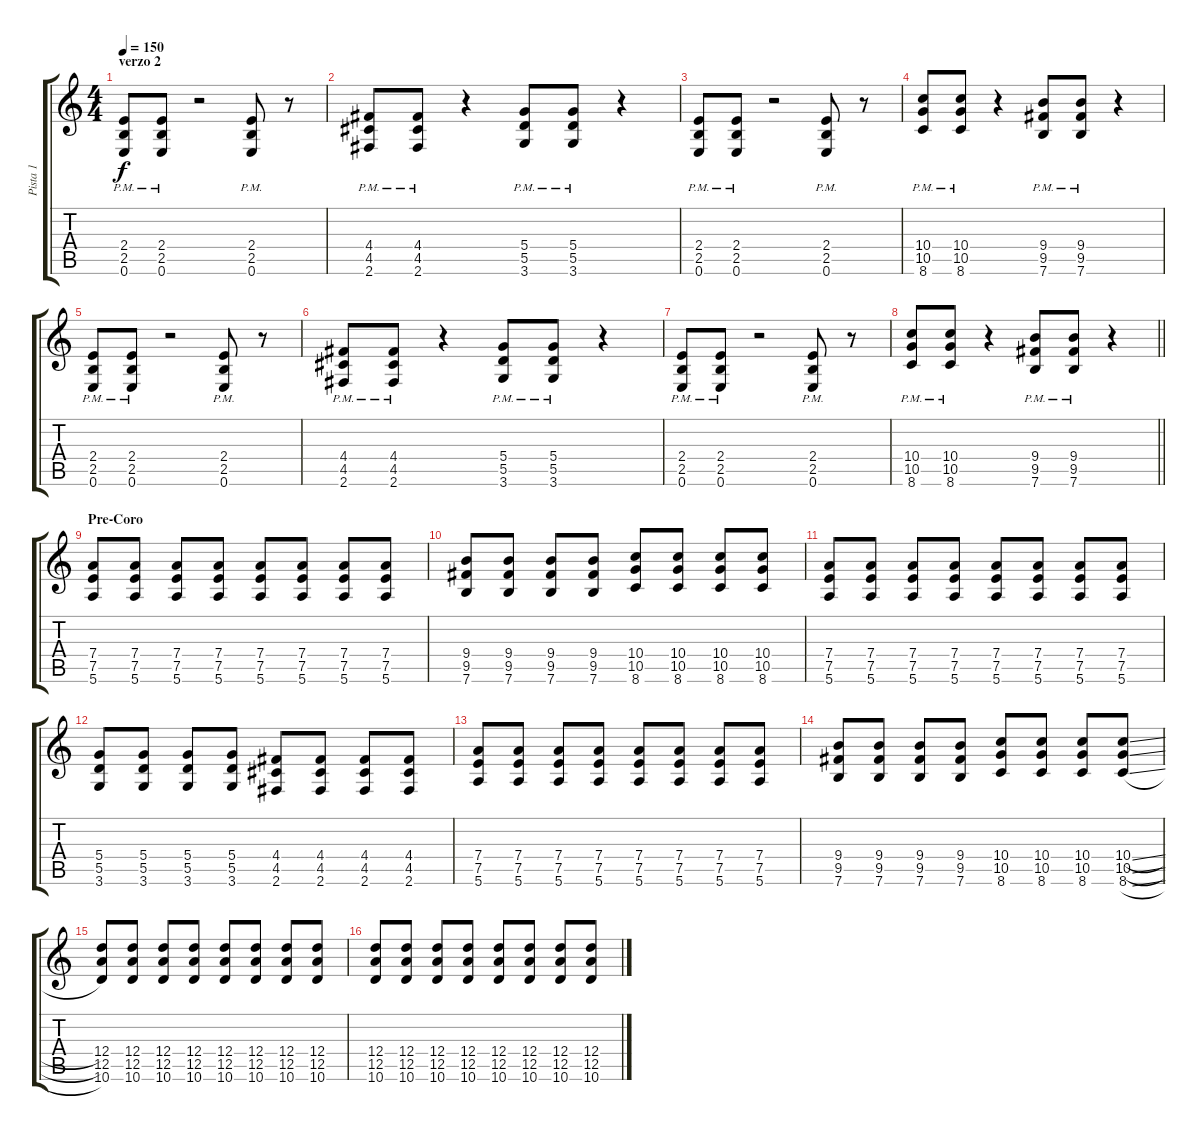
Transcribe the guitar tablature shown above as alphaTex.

\track ("Pista 1" "Pista 1") {instrument distortionguitar}
\staff {score tabs}
\tuning (E4 B3 G3 D3 A2 E2) {hide}
\ts (4 4)
\section ("" "verzo 2")
\tempo 150
\clef g2
\ks c
(2.4{pm} 2.5{pm} 0.6{pm}).8{dy f} (2.4{pm} 2.5{pm} 0.6{pm}).8 r.2 (2.4{pm} 2.5{pm} 0.6{pm}).8 r.8 |
(4.4{pm} 4.5{pm} 2.6{pm}).8 (4.4{pm} 4.5{pm} 2.6{pm}).8 r.4 (5.4{pm} 5.5{pm} 3.6{pm}).8 (5.4{pm} 5.5{pm} 3.6{pm}).8 r.4 |
(2.4{pm} 2.5{pm} 0.6{pm}).8 (2.4{pm} 2.5{pm} 0.6{pm}).8 r.2 (2.4{pm} 2.5{pm} 0.6{pm}).8 r.8 |
(10.4{pm} 10.5{pm} 8.6{pm}).8 (10.4{pm} 10.5{pm} 8.6{pm}).8 r.4 (9.4{pm} 9.5{pm} 7.6{pm}).8 (9.4{pm} 9.5{pm} 7.6{pm}).8 r.4 |
(2.4{pm} 2.5{pm} 0.6{pm}).8 (2.4{pm} 2.5{pm} 0.6{pm}).8 r.2 (2.4{pm} 2.5{pm} 0.6{pm}).8 r.8 |
(4.4{pm} 4.5{pm} 2.6{pm}).8 (4.4{pm} 4.5{pm} 2.6{pm}).8 r.4 (5.4{pm} 5.5{pm} 3.6{pm}).8 (5.4{pm} 5.5{pm} 3.6{pm}).8 r.4 |
(2.4{pm} 2.5{pm} 0.6{pm}).8 (2.4{pm} 2.5{pm} 0.6{pm}).8 r.2 (2.4{pm} 2.5{pm} 0.6{pm}).8 r.8 |
\barLineRight lightlight
(10.4{pm} 10.5{pm} 8.6{pm}).8 (10.4{pm} 10.5{pm} 8.6{pm}).8 r.4 (9.4{pm} 9.5{pm} 7.6{pm}).8 (9.4{pm} 9.5{pm} 7.6{pm}).8 r.4 |
\section ("" "Pre-Coro")
(7.4 7.5 5.6).8 (7.4 7.5 5.6).8 (7.4 7.5 5.6).8 (7.4 7.5 5.6).8 (7.4 7.5 5.6).8 (7.4 7.5 5.6).8 (7.4 7.5 5.6).8 (7.4 7.5 5.6).8 |
(9.4 9.5 7.6).8 (9.4 9.5 7.6).8 (9.4 9.5 7.6).8 (9.4 9.5 7.6).8 (10.4 10.5 8.6).8 (10.4 10.5 8.6).8 (10.4 10.5 8.6).8 (10.4 10.5 8.6).8 |
(7.4 7.5 5.6).8 (7.4 7.5 5.6).8 (7.4 7.5 5.6).8 (7.4 7.5 5.6).8 (7.4 7.5 5.6).8 (7.4 7.5 5.6).8 (7.4 7.5 5.6).8 (7.4 7.5 5.6).8 |
(5.4 5.5 3.6).8 (5.4 5.5 3.6).8 (5.4 5.5 3.6).8 (5.4 5.5 3.6).8 (4.4 4.5 2.6).8 (4.4 4.5 2.6).8 (4.4 4.5 2.6).8 (4.4 4.5 2.6).8 |
(7.4 7.5 5.6).8 (7.4 7.5 5.6).8 (7.4 7.5 5.6).8 (7.4 7.5 5.6).8 (7.4 7.5 5.6).8 (7.4 7.5 5.6).8 (7.4 7.5 5.6).8 (7.4 7.5 5.6).8 |
(9.4 9.5 7.6).8 (9.4 9.5 7.6).8 (9.4 9.5 7.6).8 (9.4 9.5 7.6).8 (10.4 10.5 8.6).8 (10.4 10.5 8.6).8 (10.4 10.5 8.6).8 (10.4{sl} 10.5{sl} 8.6{sl}).8 |
(12.4 12.5 10.6).8 (12.4 12.5 10.6).8 (12.4 12.5 10.6).8 (12.4 12.5 10.6).8 (12.4 12.5 10.6).8 (12.4 12.5 10.6).8 (12.4 12.5 10.6).8 (12.4 12.5 10.6).8 |
(12.4 12.5 10.6).8 (12.4 12.5 10.6).8 (12.4 12.5 10.6).8 (12.4 12.5 10.6).8 (12.4 12.5 10.6).8 (12.4 12.5 10.6).8 (12.4 12.5 10.6).8 (12.4 12.5 10.6).8
